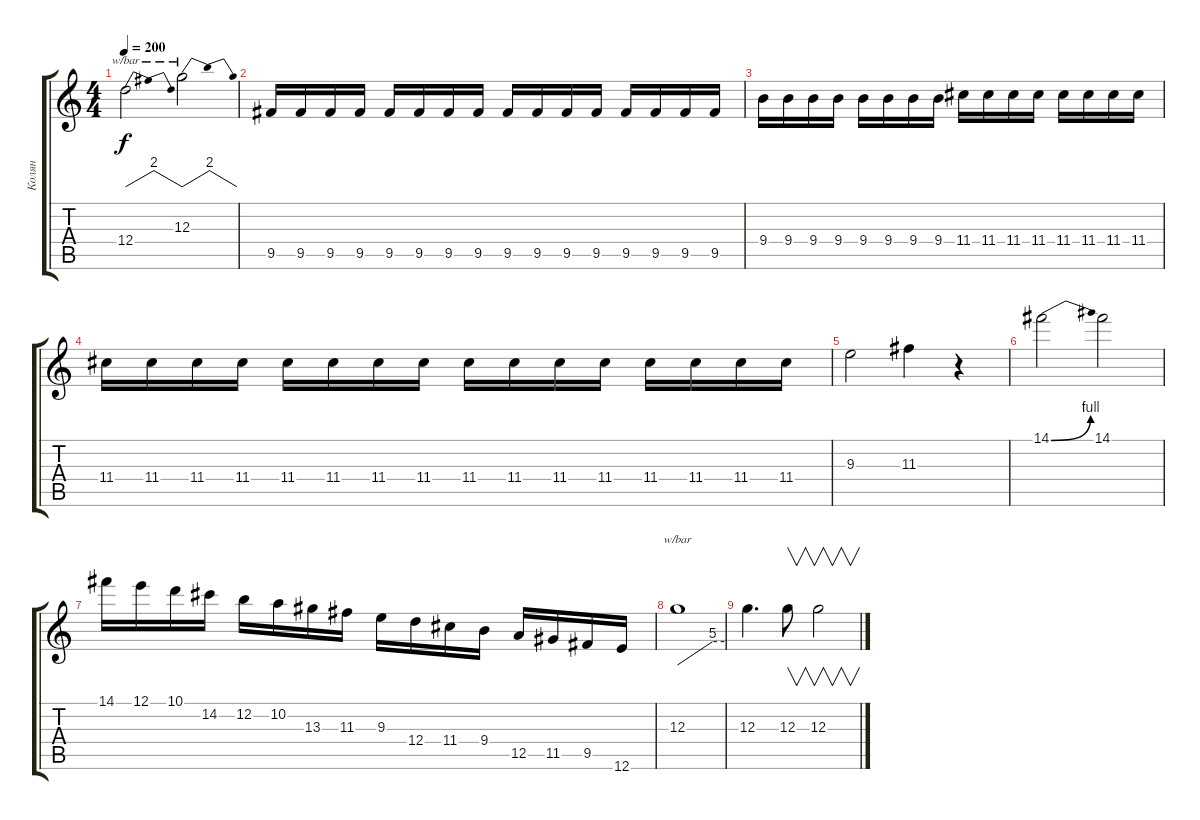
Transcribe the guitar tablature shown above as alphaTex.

\track ("Колян" "Колян") {instrument distortionguitar}
\staff {score tabs}
\tuning (E4 B3 G3 D3 A2 E2) {hide}
\ts (4 4)
\tempo 200
\clef g2
\ks c
12.4.2{tbe (dip default 0 0 30 8 60 0) dy f} 12.3.2{tbe (dip default 0 0 30 8 60 0)} |
9.5.16 9.5.16 9.5.16 9.5.16 9.5.16 9.5.16 9.5.16 9.5.16 9.5.16 9.5.16 9.5.16 9.5.16 9.5.16 9.5.16 9.5.16 9.5.16 |
9.4.16 9.4.16 9.4.16 9.4.16 9.4.16 9.4.16 9.4.16 9.4.16 11.4.16 11.4.16 11.4.16 11.4.16 11.4.16 11.4.16 11.4.16 11.4.16 |
11.4.16 11.4.16 11.4.16 11.4.16 11.4.16 11.4.16 11.4.16 11.4.16 11.4.16 11.4.16 11.4.16 11.4.16 11.4.16 11.4.16 11.4.16 11.4.16 |
9.3.2 11.3.4 r.4 |
14.1{be (bend 0 0 60 4)}.2 14.1.2 |
14.1.16 12.1.16 10.1.16 14.2.16 12.2.16 10.2.16 13.3.16 11.3.16 9.3.16 12.4.16 11.4.16 9.4.16 12.5.16 11.5.16 9.5.16 12.6.16 |
12.3.1{tbe (custom default 0 0 45 20 60 20)} |
12.3.4{d} 12.3.8{v} 12.3.2{v}
